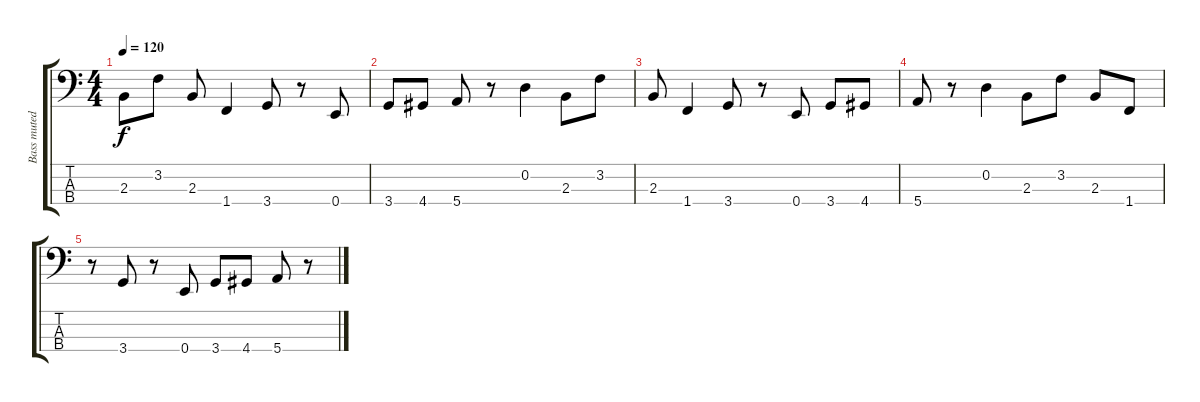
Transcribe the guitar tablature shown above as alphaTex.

\track ("Bass muted" "Bass muted") {instrument electricguitarmuted}
\staff {score tabs}
\tuning (G2 D2 A1 E1) {hide}
\ts (4 4)
\tempo 120
\clef f4
\ks c
2.3.8{dy f} 3.2.8 2.3.8 1.4.4 3.4.8 r.8 0.4.8 |
3.4.8 4.4.8 5.4.8 r.8 0.2.4 2.3.8 3.2.8 |
2.3.8 1.4.4 3.4.8 r.8 0.4.8 3.4.8 4.4.8 |
5.4.8 r.8 0.2.4 2.3.8 3.2.8 2.3.8 1.4.8 |
r.8 3.4.8 r.8 0.4.8 3.4.8 4.4.8 5.4.8 r.8
